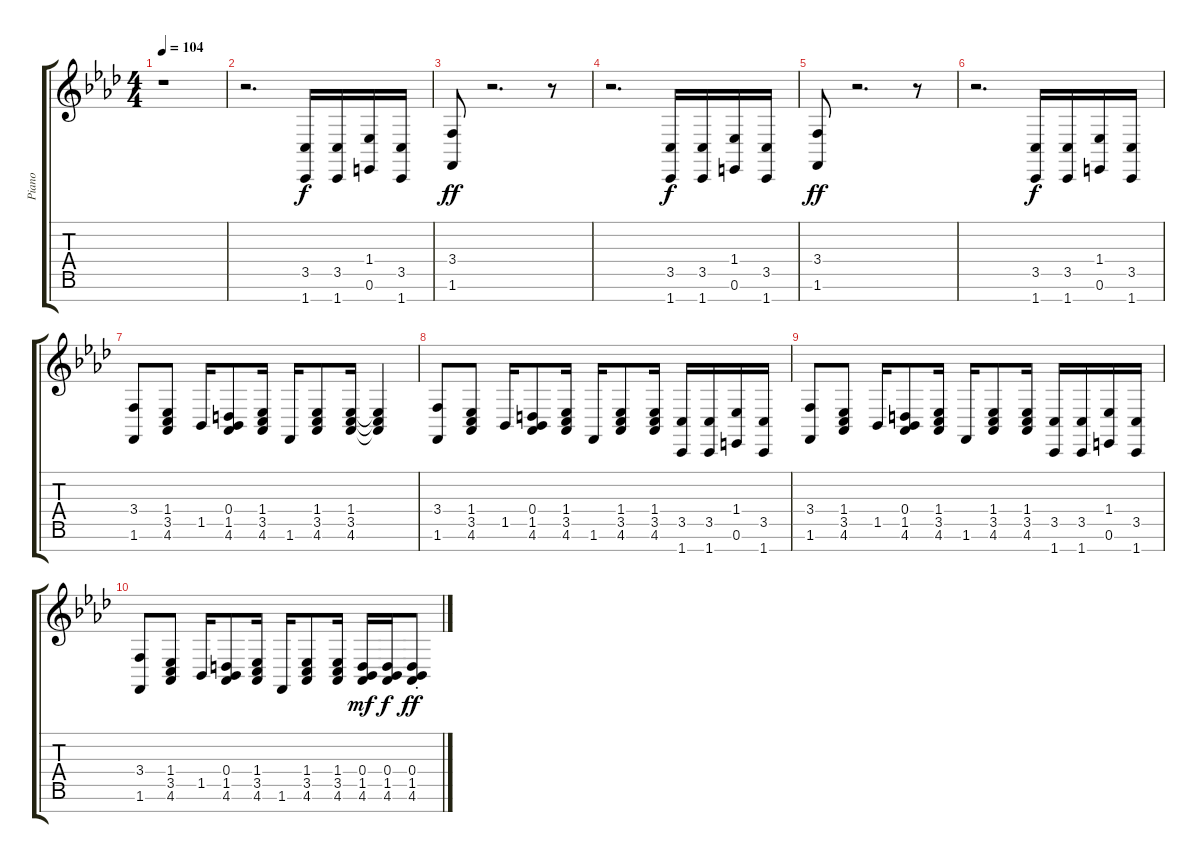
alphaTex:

\track ("Piano" "Piano") {instrument brightacousticpiano}
\staff {score tabs}
\tuning (E4 B3 G3 D3 A2 E2 B1) {hide}
\ts (4 4)
\tempo 104
\clef g2
\ks ab
r.1{dy mf} |
r.2{d} (3.5 1.7).16{dy f} (3.5 1.7).16 (1.4 0.6).16 (3.5 1.7).16 |
(3.4 1.6).8{dy ff} r.2{d} r.8 |
r.2{d} (3.5 1.7).16{dy f} (3.5 1.7).16 (1.4 0.6).16 (3.5 1.7).16 |
(3.4 1.6).8{dy ff} r.2{d} r.8 |
r.2{d} (3.5 1.7).16{dy f} (3.5 1.7).16 (1.4 0.6).16 (3.5 1.7).16 |
(3.4 1.6).8 (1.4 3.5 4.6).8 1.5.16 (0.4 1.5 4.6).8 (1.4 3.5 4.6).16 1.6.16 (1.4 3.5 4.6).8 (1.4 3.5 4.6).16 (1.4{t} 3.5{t} 4.6{t}).4 |
(3.4 1.6).8 (1.4 3.5 4.6).8 1.5.16 (0.4 1.5 4.6).8 (1.4 3.5 4.6).16 1.6.16 (1.4 3.5 4.6).8 (1.4 3.5 4.6).16 (3.5 1.7).16 (3.5 1.7).16 (1.4 0.6).16 (3.5 1.7).16 |
(3.4 1.6).8 (1.4 3.5 4.6).8 1.5.16 (0.4 1.5 4.6).8 (1.4 3.5 4.6).16 1.6.16 (1.4 3.5 4.6).8 (1.4 3.5 4.6).16 (3.5 1.7).16 (3.5 1.7).16 (1.4 0.6).16 (3.5 1.7).16 |
(3.4 1.6).8 (1.4 3.5 4.6).8 1.5.16 (0.4 1.5 4.6).8 (1.4 3.5 4.6).16 1.6.16 (1.4 3.5 4.6).8 (1.4 3.5 4.6).16 (0.4 1.5 4.6).16{dy mf} (0.4 1.5 4.6).16{dy f} (0.4{st} 1.5{st} 4.6{st}).8{dy ff}
